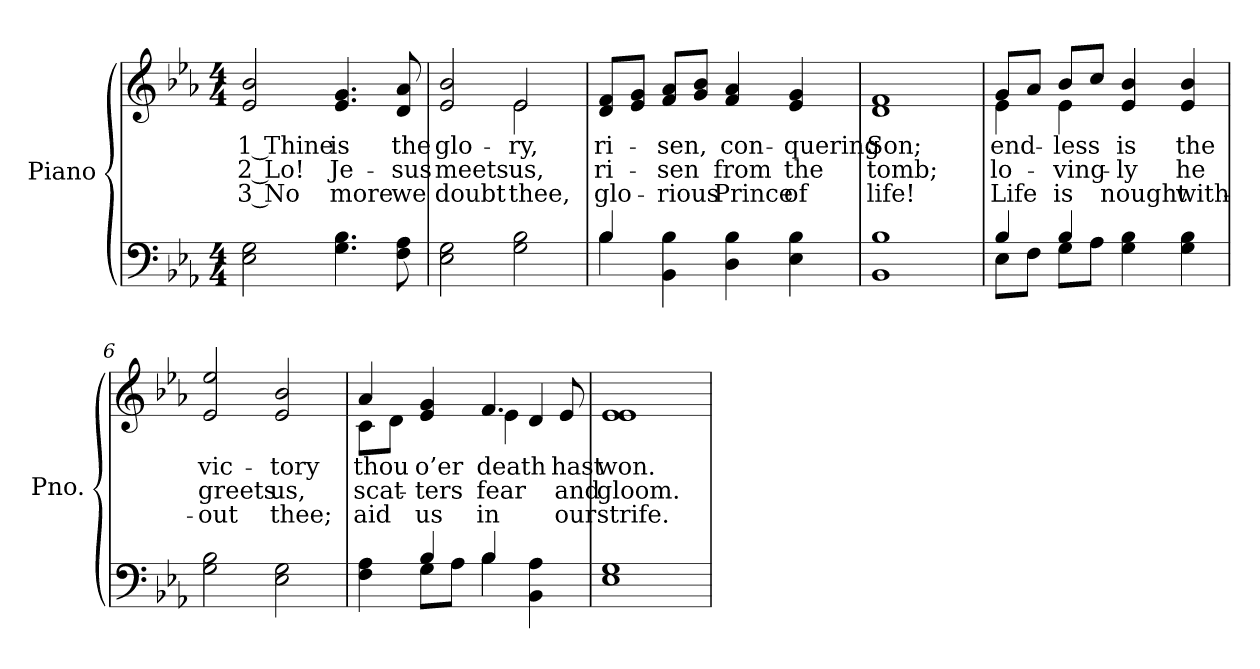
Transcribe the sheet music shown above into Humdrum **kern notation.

**kern	**kern	**text	**text	**text
*part2	*part1	*part1	*part1	*part1
*staff2	*staff1	*staff1	*staff1	*staff1
*I"Piano	*I"Piano	*	*	*
*I'Pno.	*I'Pno.	*	*	*
!!LO:PB:g=z
*clefF4	*clefG2	*	*	*
*k[b-e-a-]	*k[b-e-a-]	*	*	*
*E-:	*E-:	*	*	*
*M4/4	*M4/4	*	*	*
=1	=1	=1	=1	=1
!	!	!LO:LY:b:color=#000000	!LO:LY:b:color=#000000	!LO:LY:b:color=#000000
2E-i\ 2Gi	2e-i/ 2b-i	1 Thine	2 Lo!	3 No
!	!	!LO:LY:b:color=#000000	!LO:LY:b:color=#000000	!LO:LY:b:color=#000000
4.Gi\ 4.B-i	4.e-i/ 4.gi	is	Je-	more
!	!	!LO:LY:b:color=#000000	!LO:LY:b:color=#000000	!LO:LY:b:color=#000000
8Fi\ 8A-i	8di/ 8a-i	the	-sus	we
=2	=2	=2	=2	=2
!	!	!LO:LY:b:color=#000000	!LO:LY:b:color=#000000	!LO:LY:b:color=#000000
*	*^	*	*	*
2E-i\ 2Gi	2e-i/ 2b-i	2ryy	glo-	meets	doubt
!	!	!	!LO:LY:b:color=#000000	!LO:LY:b:color=#000000	!LO:LY:b:color=#000000
2Gi\ 2B-i	2e-i/	2e-i\	-ry,	us,	thee,
*	*v	*v	*	*	*
=3	=3	=3	=3	=3
*^	*	*	*	*
*	*	*^	*	*	*
!	!	!	!	!LO:LY:b:color=#000000	!LO:LY:b:color=#000000	!LO:LY:b:color=#000000
*	*	*v	*v	*	*	*
4B-i/	4B-i\	8di/ 8fi/L	ri-	ri-	glo-
.	.	8e-i/ 8gi/J	.	.	.
!	!	!	!LO:LY:b:color=#000000	!LO:LY:b:color=#000000	!LO:LY:b:color=#000000
4BB-i\ 4B-i	2.ryy	8fi/ 8a-i/L	-sen,	-sen	-rious
.	.	8gi/ 8b-i/J	.	.	.
!	!	!	!LO:LY:b:color=#000000	!LO:LY:b:color=#000000	!LO:LY:b:color=#000000
4Di\ 4B-i	.	4fi/ 4a-i	con-	from	Prince
!	!	!	!LO:LY:b:color=#000000	!LO:LY:b:color=#000000	!LO:LY:b:color=#000000
4E-i\ 4B-i	.	4e-i/ 4gi	-quering	the	of
*v	*v	*	*	*	*
=4	=4	=4	=4	=4
!	!	!LO:LY:b:color=#000000	!LO:LY:b:color=#000000	!LO:LY:b:color=#000000
1BB-i 1B-i	1di 1fi	Son;	tomb;	life!
=5	=5	=5	=5	=5
*^	*	*	*	*
!	!	!	!LO:LY:b:color=#000000	!LO:LY:b:color=#000000	!LO:LY:b:color=#000000
*	*	*^	*	*	*
4B-i/	8E-i\L	8gi/L	4e-i\	end-	lo-	Life
.	8Fi\J	8a-i/J	.	.	.	.
!	!	!	!	!LO:LY:b:color=#000000	!LO:LY:b:color=#000000	!LO:LY:b:color=#000000
4B-i/	8Gi\L	8b-i/L	4e-i\	-less	-ving-	is
.	8A-i\J	8cci/J	.	.	.	.
!	!	!	!	!LO:LY:b:color=#000000	!LO:LY:b:color=#000000	!LO:LY:b:color=#000000
4Gi\ 4B-i	2ryy	4e-i/ 4b-i	2ryy	is	-ly	nought
!	!	!	!	!LO:LY:b:color=#000000	!LO:LY:b:color=#000000	!LO:LY:b:color=#000000
4Gi\ 4B-i	.	4e-i/ 4b-i	.	the	he	with-
*v	*v	*	*	*	*	*
*	*v	*v	*	*	*
!!LO:LB:g=z
=6	=6	=6	=6	=6
!	!	!LO:LY:b:color=#000000	!LO:LY:b:color=#000000	!LO:LY:b:color=#000000
2Gi\ 2B-i	2e-i/ 2ee-i	vic-	greets	-out
!	!	!LO:LY:b:color=#000000	!LO:LY:b:color=#000000	!LO:LY:b:color=#000000
2E-i\ 2Gi	2e-i/ 2b-i	-tory	us,	thee;
=7	=7	=7	=7	=7
*^	*	*	*	*
!	!	!	!LO:LY:b:color=#000000	!LO:LY:b:color=#000000	!LO:LY:b:color=#000000
*	*	*^	*	*	*
4Fi\ 4A-i	4ryy	4a-i/	8ci\L	thou	scat-	aid
.	.	.	8di\J	.	.	.
!	!	!	!	!LO:LY:b:color=#000000	!LO:LY:b:color=#000000	!LO:LY:b:color=#000000
4B-i/	8Gi\L	4e-i/ 4gi	4ryy	o’er	-ters	us
.	8A-i\J	.	.	.	.	.
!	!	!	!	!LO:LY:b:color=#000000	!LO:LY:b:color=#000000	!LO:LY:b:color=#000000
4B-i/	4B-i\	4.fi/	4e-i\	death	fear	in
4BB-i\ 4A-i	4ryy	.	4di/	.	.	.
!	!	!	!	!LO:LY:b:color=#000000	!LO:LY:b:color=#000000	!LO:LY:b:color=#000000
.	.	8e-i/	.	hast	and	our
*v	*v	*	*	*	*	*
*	*v	*v	*	*	*
=8	=8	=8	=8	=8
!	!	!LO:LY:b:color=#000000	!LO:LY:b:color=#000000	!LO:LY:b:color=#000000
1E-i 1Gi	1e-i 1e-i	won.	gloom.	strife.
=	=	=	=	=
*-	*-	*-	*-	*-
